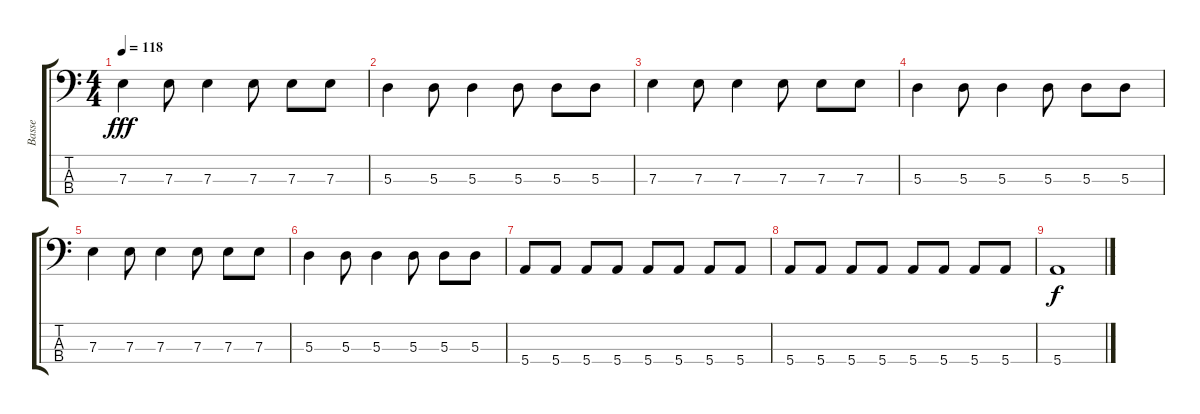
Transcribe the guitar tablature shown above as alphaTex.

\track ("Basse" "Basse") {instrument electricbasspick}
\staff {score tabs}
\tuning (G2 D2 A1 E1) {hide}
\ts (4 4)
\tempo 118
\clef f4
\ks c
7.3.4{dy fff} 7.3.8 7.3.4 7.3.8 7.3.8 7.3.8 |
5.3.4 5.3.8 5.3.4 5.3.8 5.3.8 5.3.8 |
7.3.4 7.3.8 7.3.4 7.3.8 7.3.8 7.3.8 |
5.3.4 5.3.8 5.3.4 5.3.8 5.3.8 5.3.8 |
7.3.4 7.3.8 7.3.4 7.3.8 7.3.8 7.3.8 |
5.3.4 5.3.8 5.3.4 5.3.8 5.3.8 5.3.8 |
5.4.8 5.4.8 5.4.8 5.4.8 5.4.8 5.4.8 5.4.8 5.4.8 |
5.4.8 5.4.8 5.4.8 5.4.8 5.4.8 5.4.8 5.4.8 5.4.8 |
5.4.1{dy f}
